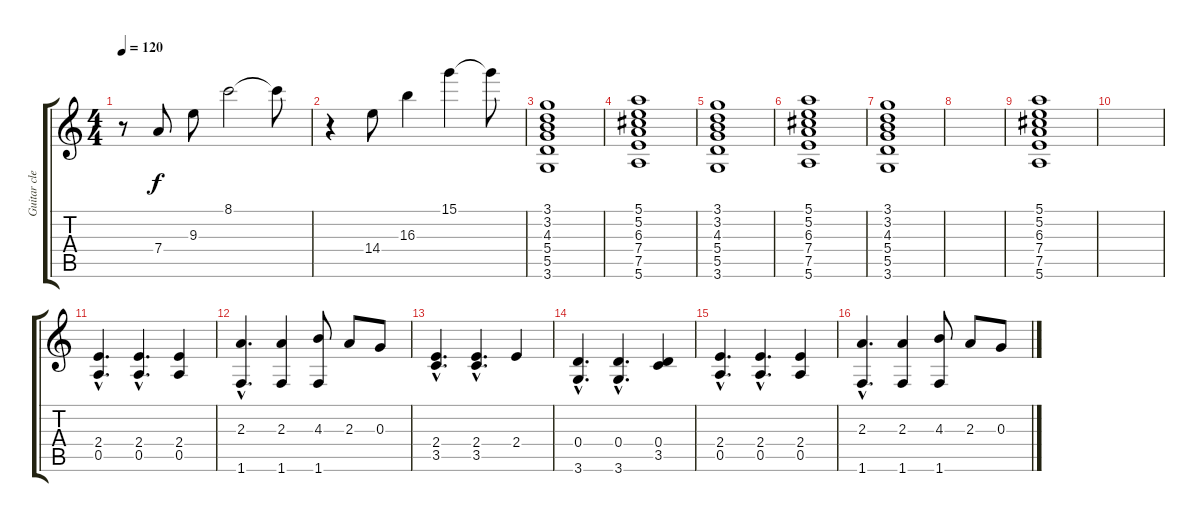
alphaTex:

\track ("Guitar clean" "Guitar cle") {instrument electricguitarclean}
\staff {score tabs}
\tuning (E4 B3 G3 D3 A2 E2) {hide}
\ts (4 4)
\tempo 120
\clef g2
\ks c
r.8{dy f} 7.4.8 9.3.8 8.1.2 8.1{t}.8 |
r.4 14.4.8 16.3.4 15.1.4 15.1{t}.8 |
(3.1 3.2 4.3 5.4 5.5 3.6).1 |
(5.1 5.2 6.3 7.4 7.5 5.6).1 |
(3.1 3.2 4.3 5.4 5.5 3.6).1 |
(5.1 5.2 6.3 7.4 7.5 5.6).1 |
(3.1 3.2 4.3 5.4 5.5 3.6).1 |
|
(5.1 5.2 6.3 7.4 7.5 5.6).1 |
|
(2.4{hac} 0.5{hac}).4{d} (2.4{hac} 0.5{hac}).4{d} (2.4 0.5).4 |
(2.3{hac} 1.6{hac}).4{d} (2.3 1.6).4 (4.3 1.6).8 2.3.8 0.3.8 |
(2.4{hac} 3.5{hac}).4{d} (2.4{hac} 3.5{hac}).4{d} 2.4.4 |
(0.4{hac} 3.6{hac}).4{d} (0.4{hac} 3.6{hac}).4{d} (0.4 3.5).4 |
(2.4{hac} 0.5{hac}).4{d} (2.4{hac} 0.5{hac}).4{d} (2.4 0.5).4 |
(2.3{hac} 1.6{hac}).4{d} (2.3 1.6).4 (4.3 1.6).8 2.3.8 0.3.8
